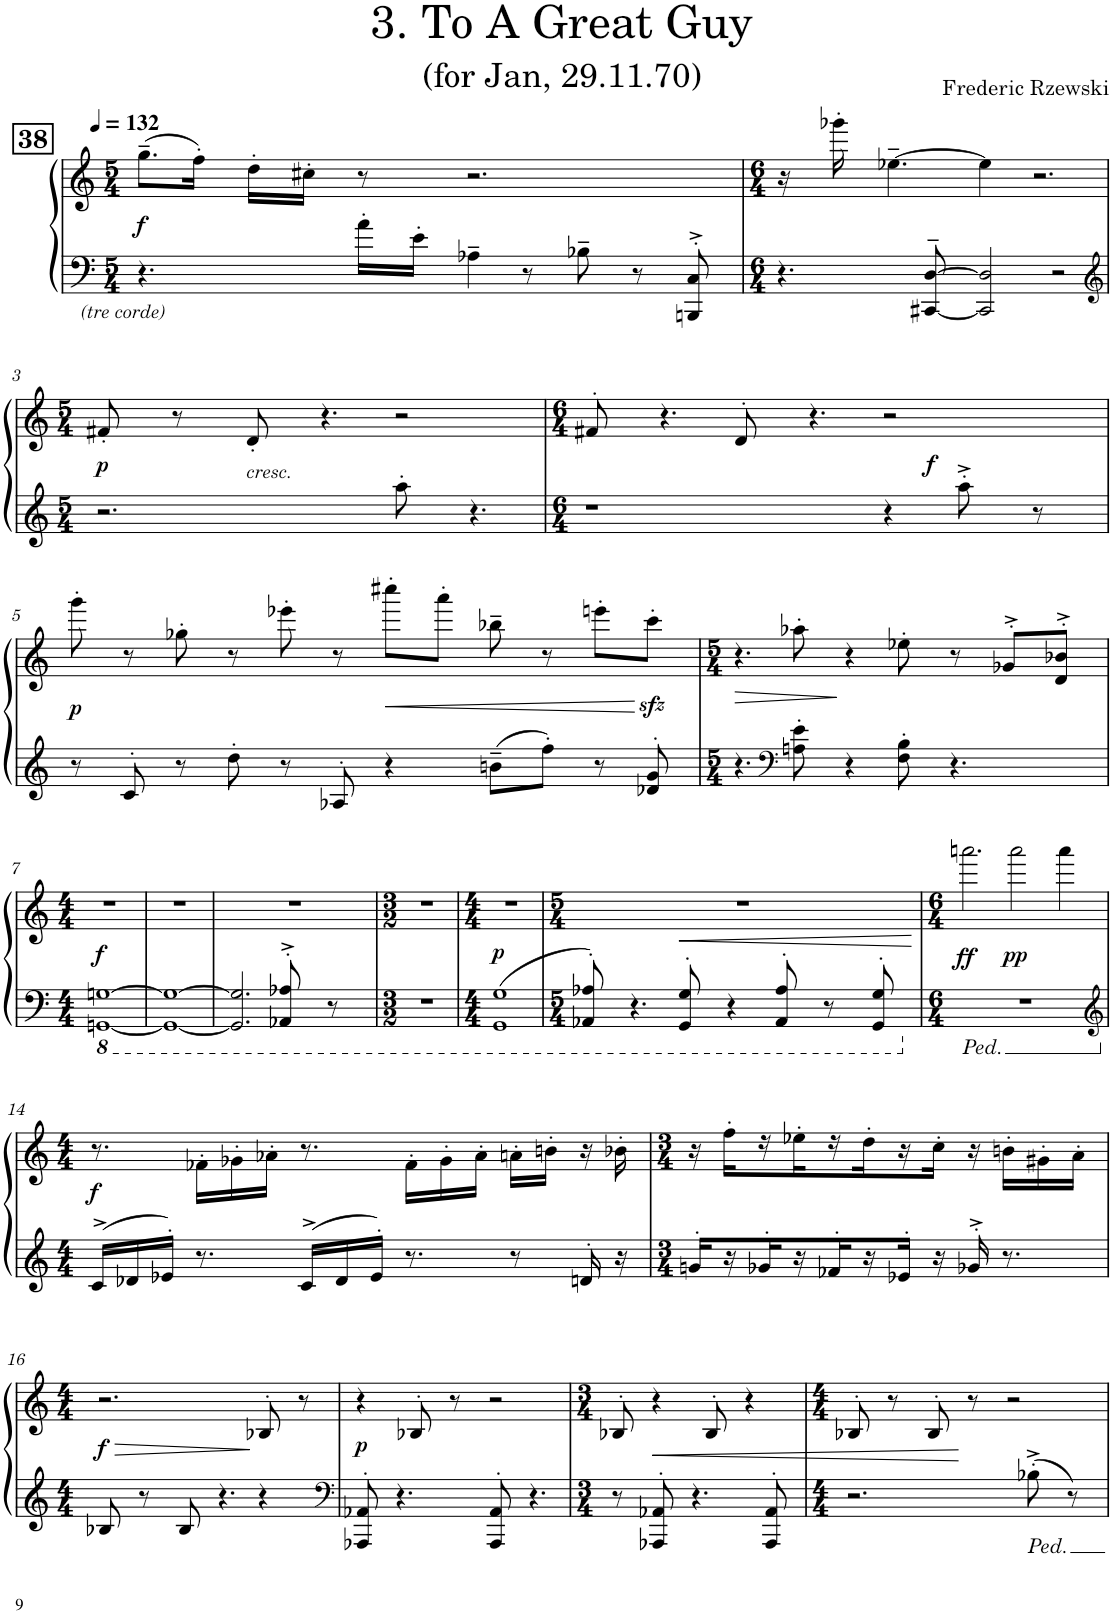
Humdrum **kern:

**kern	**kern	**dynam
*part1	*part1	*part1
*staff2	*staff1	*staff1/2
*I"Piano	*	*
*I'Pno	*	*
!!LO:PB:g=z
*clefF4	*clefG2	*
*k[]	*k[]	*
*M5/4	*M5/4	*
*MM132	*MM132	*
!!LO:REH:place=s1:a:B:cj:fs=14:t=38
=1	=1	=1
!LO:TX:b:i:t=(tre corde)	!	!
!	!	!LO:DY:b
4.r	(8.gg~\L	f
.	16ff'\Jk)	.
.	16dd'\LL	.
.	16cc#X'\JJ	.
16a'\LL	8r	.
16e'\JJ	.	.
4A-X~\	2.r	.
8r	.	.
8B-X~\	.	.
8r	.	.
8BBBn/'>^> 8C/'>^>	.	.
=2	=2	=2
*M6/4	*M6/4	*
4.r	16r	.
.	16ggg-X'\	.
.	[4.ee-X~\	.
[8CC#X/~> [8D/~>	.	.
2CC#/] 2D/]	4ee-\]	.
.	2.r	.
2r	.	.
!!LO:LB:g=z
=3	=3	=3
*clefG2	*	*
*M5/4	*M5/4	*
!	!	!LO:DY:b
2.r	8f#X'/	p
.	8r	.
!	!LO:TX:b:i:t=cresc.	!
.	8d'/	.
.	4.r	.
8aa'\	2r	.
4.r	.	.
=4	=4	=4
*M6/4	*M6/4	*
1r	8f#X'>/	.
.	4.r	.
.	8d'>/	.
.	4.r	.
4r	2r	.
!	!	!LO:DY:a=2
8aa'^\	.	f
8r	.	.
!!LO:LB:g=z
=5	=5	=5
!	!	!LO:DY:b
8r	8ggg'\	p
8c'>/	8r	.
8r	8gg-X'\	.
8dd'\	8r	.
8r	8eee-X'\	.
8A-X'>/	8r	.
!	!	!LO:HP:b
4r	8cccc#X'\L	<
.	8aaa'\J	.
8bn~\L	8bb-X~\	.
8ff'\J	8r	.
8r	8eeen'\L	.
8d-X/'> 8g/'>	8ccczz<'\J	[
=6	=6	=6
*M5/4	*M5/4	*
!	!	!LO:HP:b
4.r	4.r	>
*clefF4	*	*
8An\' 8e\'	8aa-X'\	.
4r	4r	]
8F\' 8B\'	8ee-X'\	.
4.r	8r	.
.	8g-X'>^>/L	.
.	8d/'>^> 8b-X/'>^>J	.
!!LO:LB:g=z
=7	=7	=7
*M4/4	*M4/4	*
*8ba	*	*
!	!	!LO:DY:b
[1GGGn [1GGn	1r	f
=8	=8	=8
1GGG_ 1GG_	1r	.
=9	=9	=9
2.GGG/] 2.GG/]	1r	.
8AAA-X/'>^> 8AA-X/'>^>	.	.
8r	.	.
=10	=10	=10
*M3/2	*M3/2	*
1.r	1.r	.
=11	=11	=11
*M4/4	*M4/4	*
!	!	!LO:DY:b
1GGG 1GG	1r	p
=12	=12	=12
*M5/4	*M5/4	*
8AAA-X/'> 8AA-X/'>	4%5r	.
4.r	.	.
8GGG/'> 8GG/'>	.	.
4r	.	.
8AAA-/'> 8AA-/'>	.	.
8r	.	.
8GGG/'> 8GG/'>	.	.
=13	=13	=13
*M6/4	*M6/4	*
*X8ba	*	*
!	!	!LO:DY:b
1.r	2.aaan\	ff
!	!	!LO:DY:b
.	2aaa\	pp
.	4aaa\	.
!!LO:LB:g=z
=14	=14	=14
*clefG2	*	*
*M4/4	*M4/4	*
!	!	!LO:DY:b
16c^>/LL	8.r	f
16d-X/	.	.
16e-X'>/JJ	.	.
8.r	16f-X'\LL	.
.	16g-X'\	.
.	16a-X'\JJ	.
16c^>/LL	8.r	.
16d-/	.	.
16e-'>/JJ	.	.
8.r	16f-'\LL	.
.	16g-'\	.
.	16a-'\JJ	.
8r	16an'\LL	.
.	16bn'\JJ	.
16dn'>/	16r	.
16r	16b-X'\	.
=15	=15	=15
*M3/4	*M3/4	*
16gn'>/LL	16r	.
16r	16ff'\LL	.
16g-X'>/J	16r	.
16r	16ee-X'\L	.
16f-X'>/J	16r	.
16r	16dd'\J	.
16e-X'>/JJ	16r	.
16r	16cc'\JJ	.
16g-X'>^>/	16r	.
8.r	16bn'\LL	.
.	16g#X'\	.
.	16a'\JJ	.
!!LO:LB:g=z
=16	=16	=16
*M4/4	*M4/4	*
!	!	!LO:HP:b
!	!	!LO:DY:n=1:b
8B-X/	2.r	> f
8r	.	.
8B-/	.	.
4.r	.	.
4r	8B-X'>/	]
.	8r	.
=17	=17	=17
*clefF4	*	*
!	!	!LO:DY:b
8AAA-X/'> 8AA-X/'>	4r	p
4.r	.	.
.	8B-X'>/	.
.	8r	.
8AAA-/'> 8AA-/'>	2r	.
4.r	.	.
=18	=18	=18
*M3/4	*M3/4	*
8r	8B-X'>/	.
!	!	!LO:HP:b
8AAA-X/'> 8AA-X/'>	4r	<
4.r	.	.
.	8B-'>/	.
.	4r	.
8AAA-/'> 8AA-/'>	.	.
=19	=19	=19
*M4/4	*M4/4	*
2.r	8B-X'>/	.
.	8r	.
.	8B-'>/	.
.	8r	[
.	2r	.
8B-X'^\	.	.
8r	.	.
=	=	=
*-	*-	*-
